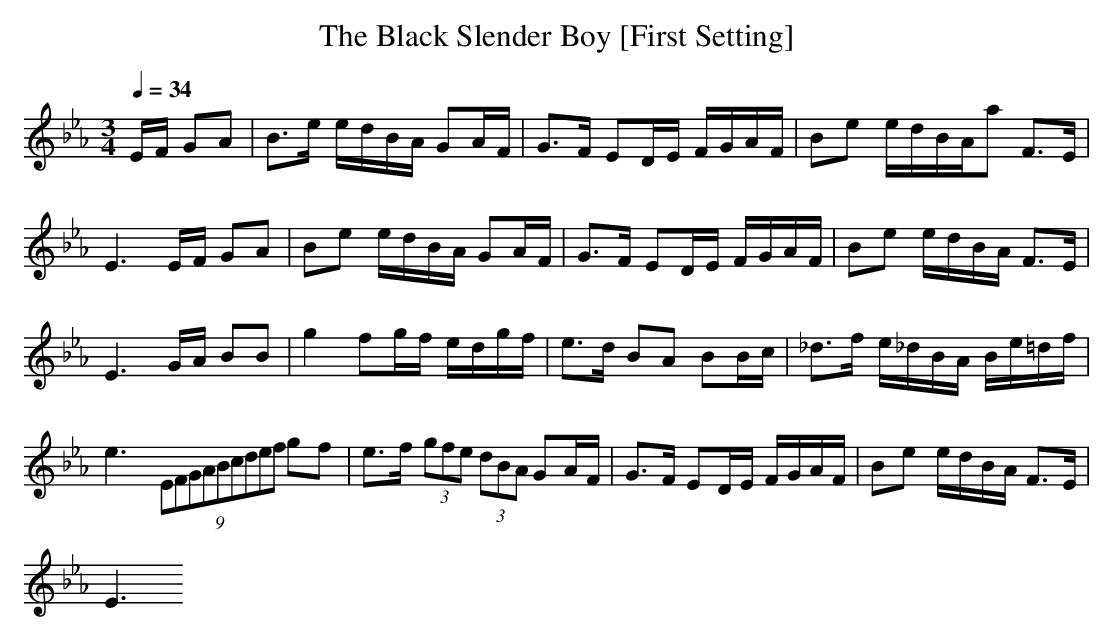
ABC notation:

X:1
T: The Black Slender Boy [First Setting]
M: 3/4
L: 1/8
Q: 1/4=34
K: Eb % 3 flats
V:1
E/2F/2 GA|B>e e/2d/2B/2A/2 GA/2F/2|G>F ED/2E/2 F/2G/2A/2F/2|Be e/2d/2B/2A/a F>E|
E3 E/2F/2 GA|Be e/2d/2B/2A/2 GA/2F/2|G>F ED/2E/2 F/2G/2A/2F/2|Be e/2d/2B/2A/2 F>E|
E3 G/2A/2 BB|g2 fg/2f/2 e/2d/2g/2f/2|e>d BA BB/2c/2|_d>f e/2_d/2B/2A/2 B/2e/2=d/2f/2|
e3 (9:1EFGABcdef gf|e>f (3:1gfe (3:1dBA GA/2F/2|G>F ED/2E/2 F/2G/2A/2F/2|Be e/2d/2B/2A/2 F>E|
E3
